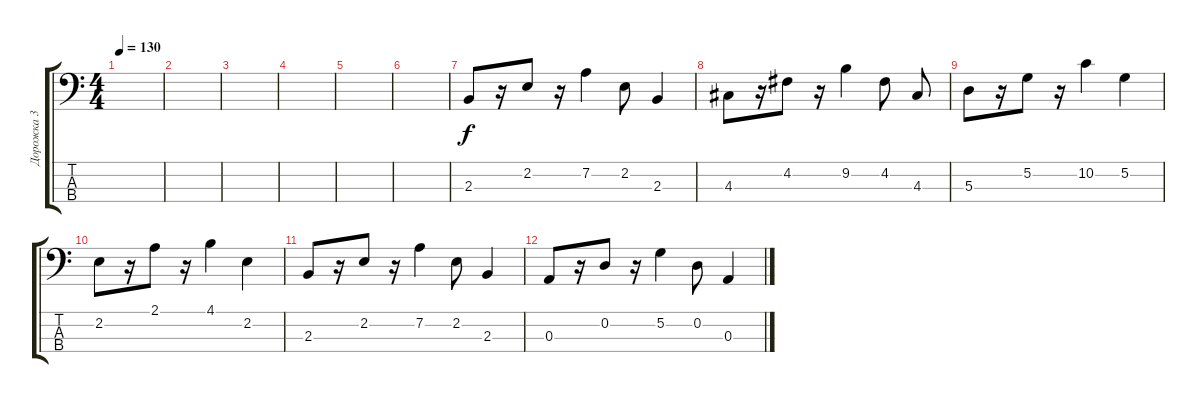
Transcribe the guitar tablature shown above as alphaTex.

\track ("Дорожка 3" "Дорожка 3") {instrument electricbassfinger}
\staff {score tabs}
\tuning (G2 D2 A1 E1) {hide}
\ts (4 4)
\tempo 130
\clef f4
\ks c
|
|
|
|
|
|
2.3.8 r.16 2.2.8 r.16 7.2.4 2.2.8 2.3.4 |
4.3.8 r.16 4.2.8 r.16 9.2.4 4.2.8 4.3.8 |
5.3.8 r.16 5.2.8 r.16 10.2.4 5.2.4 |
2.2.8 r.16 2.1.8 r.16 4.1.4 2.2.4 |
2.3.8 r.16 2.2.8 r.16 7.2.4 2.2.8 2.3.4 |
0.3.8 r.16 0.2.8 r.16 5.2.4 0.2.8 0.3.4
